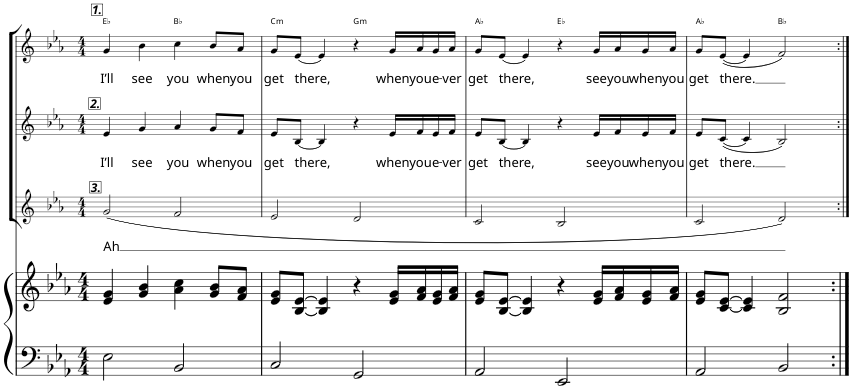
**kern	**kern	**kern	**text	**kern	**text	**kern	**text	**harte
*part4	*part4	*part3	*part3	*part2	*part2	*part1	*part1	*part1
*staff5	*staff4	*staff3	*staff3	*staff2	*staff2	*staff1	*staff1	*
*I"Piano	*	*I"P3	*	*I"Voice	*	*I"Voice	*	*
*I'Pno	*	*	*	*I'V	*	*I'V	*	*
*	*	*stria5	*	*stria5	*	*stria5	*	*
*clefF4	*clefG2	*clefG2	*	*clefG2	*	*clefG2	*	*
*k[b-e-a-]	*k[b-e-a-]	*k[b-e-a-]	*	*k[b-e-a-]	*	*k[b-e-a-]	*	*
*E-:	*E-:	*E-:	*	*E-:	*	*E-:	*	*
*M4/4	*M4/4	*M4/4	*	*M4/4	*	*M4/4	*	*
=1	=1	=1	=1	=1	=1	=1	=1	=1
!	!	!	!	!	!	!LO:TX:a:Bi:t=1.	!	!
!	!	!	!	!LO:TX:a:Bi:t=2.	!	!	!	!
!	!	!LO:TX:a:Bi:t=3.	!	!	!	!	!	!
!	!	!	!LO:LY:b	!	!LO:LY:b	!	!LO:LY:b	!
2E-\	4e-/ 4g/	(2g/	Ah	4e-/	I’ll	4g/	I’ll	Eb:maj
!	!	!	!	!	!LO:LY:b	!	!LO:LY:b	!
.	4g/ 4b-/	.	.	4g/	see	4b-\	see	.
!	!	!	!	!	!LO:LY:b	!	!LO:LY:b	!
2BB-/	4a-\ 4cc\	2f/	.	4a-/	you	4cc\	you	Bb:maj
!	!	!	!	!	!LO:LY:b	!	!LO:LY:b	!
.	8g/ 8b-/L	.	.	8g/L	when	8b-/L	when	.
!	!	!	!	!	!LO:LY:b	!	!LO:LY:b	!
.	8f/ 8a-/J	.	.	8f/J	you	8a-/J	you	.
=2	=2	=2	=2	=2	=2	=2	=2	=2
!	!	!	!	!	!LO:LY:b	!	!LO:LY:b	!LO:H:kt=m
2C/	8e-/ 8g/L	2e-/	.	8e-/L	get	8g/L	get	C:min
!	!	!	!	!	!LO:LY:b	!	!LO:LY:b	!
.	[8B-/ [8e-/J	.	.	[8B-/J	there,	[8e-/J	there,	.
.	4B-/] 4e-/]	.	.	4B-/]	.	4e-/]	.	.
!	!	!	!	!	!	!	!	!LO:H:kt=m
2GG/	4r	2d/	.	4r	.	4r	.	G:min
!	!	!	!	!	!LO:LY:b	!	!LO:LY:b	!
.	16e-/ 16g/LL	.	.	16e-/LL	when	16g/LL	when	.
!	!	!	!	!	!LO:LY:b	!	!LO:LY:b	!
.	16f/ 16a-/	.	.	16f/	you	16a-/	you	.
!	!	!	!	!	!LO:LY:b	!	!LO:LY:b	!
.	16e-/ 16g/	.	.	16e-/	e-	16g/	e-	.
!	!	!	!	!	!LO:LY:b	!	!LO:LY:b	!
.	16f/ 16a-/JJ	.	.	16f/JJ	-ver	16a-/JJ	-ver	.
=3	=3	=3	=3	=3	=3	=3	=3	=3
!	!	!	!	!	!LO:LY:b	!	!LO:LY:b	!
2AA-/	8e-/ 8g/L	2c/	.	8e-/L	get	8g/L	get	Ab:maj
!	!	!	!	!	!LO:LY:b	!	!LO:LY:b	!
.	[8B-/ [8e-/J	.	.	[8B-/J	there,	[8e-/J	there,	.
.	4B-/] 4e-/]	.	.	4B-/]	.	4e-/]	.	.
2EE-/	4r	2B-/	.	4r	.	4r	.	Eb:maj
!	!	!	!	!	!LO:LY:b	!	!LO:LY:b	!
.	16e-/ 16g/LL	.	.	16e-/LL	see	16g/LL	see	.
!	!	!	!	!	!LO:LY:b	!	!LO:LY:b	!
.	16f/ 16a-/	.	.	16f/	you	16a-/	you	.
!	!	!	!	!	!LO:LY:b	!	!LO:LY:b	!
.	16e-/ 16g/	.	.	16e-/	when	16g/	when	.
!	!	!	!	!	!LO:LY:b	!	!LO:LY:b	!
.	16f/ 16a-/JJ	.	.	16f/JJ	you	16a-/JJ	you	.
=4	=4	=4	=4	=4	=4	=4	=4	=4
!	!	!	!	!	!LO:LY:b	!	!LO:LY:b	!
2AA-/	8e-/ 8g/L	2c/	.	8e-/L	get	8g/L	get	Ab:maj
!	!	!	!	!	!LO:LY:b	!	!LO:LY:b	!
.	[8c/ [8e-/J	.	.	([8c/J	there.	([8e-/J	there.	.
.	4c/] 4e-/]	.	.	4c/]	.	4e-/]	.	.
2BB-/	2B-/ 2f/	2d/)	.	2B-/)	.	2f/)	.	Bb:maj
=:|!	=:|!	=:|!	=:|!	=:|!	=:|!	=:|!	=:|!	=:|!
*-	*-	*-	*-	*-	*-	*-	*-	*-
